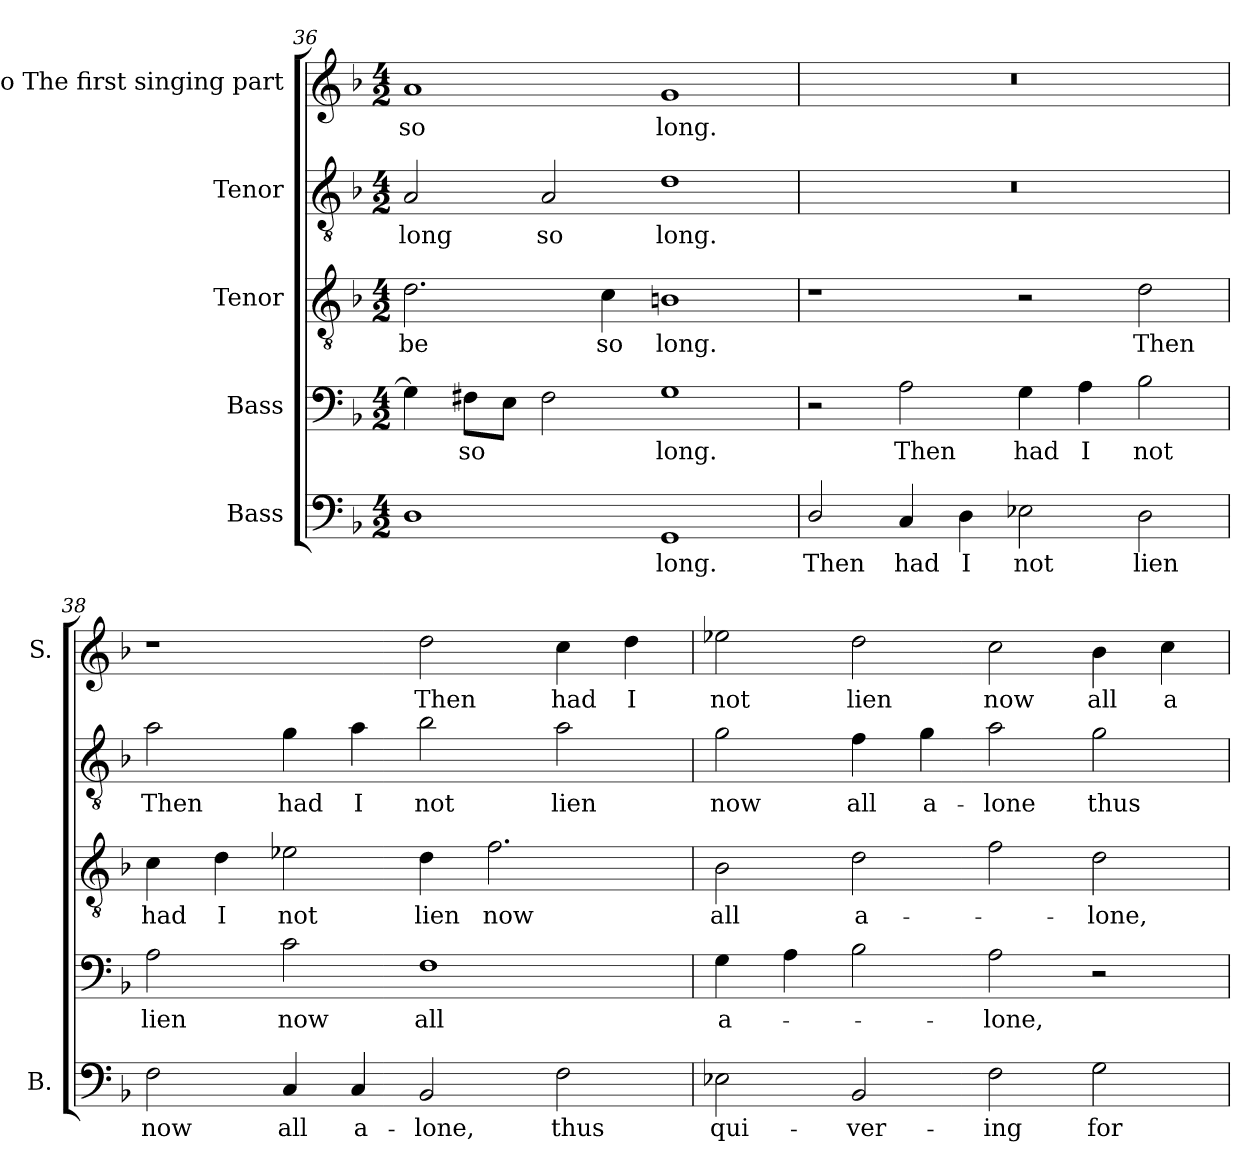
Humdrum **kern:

**kern	**text	**kern	**text	**kern	**text	**kern	**text	**kern	**text
*part5	*part5	*part4	*part4	*part3	*part3	*part2	*part2	*part1	*part1
*staff5	*staff5	*staff4	*staff4	*staff3	*staff3	*staff2	*staff2	*staff1	*staff1
*I"Bass	*	*I"Bass	*	*I"Tenor	*	*I"Tenor	*	*I"Alto The first singing part	*
*I'B.	*	*	*	*	*	*	*	*I'S.	*
!!LO:LB:g=z
*clefF4	*	*clefF4	*	*clefGv2	*	*clefGv2	*	*clefG2	*
*	*	*ITrd7c12	*	*ITrd7c12	*	*ITrd7c12	*	*	*
*k[b-]	*	*k[b-]	*	*k[b-]	*	*k[b-]	*	*k[b-]	*
*F:	*	*F:	*	*F:	*	*F:	*	*F:	*
*M4/2	*	*M4/2	*	*M4/2	*	*M4/2	*	*M4/2	*
=36	=36	=36	=36	=36	=36	=36	=36	=36	=36
!	!	!	!	!	!LO:LY:b:color=#000000	!	!	!	!
!	!	!	!	!	!	!	!LO:LY:b:color=#000000	!	!
!	!	!	!	!	!	!	!	!	!LO:LY:b:color=#000000
1Di	.	4GGi\]	.	2.Di\	be	2AAi/	long	1ai	so
!	!	!	!LO:LY:b:color=#000000	!	!	!	!	!	!
.	.	8FF#Xi\L	so	.	.	.	.	.	.
.	.	8EEi\J	.	.	.	.	.	.	.
!	!	!	!	!	!	!	!LO:LY:b:color=#000000	!	!
.	.	2FF#i\	.	.	.	2AAi/	so	.	.
!	!	!	!	!	!LO:LY:b:color=#000000	!	!	!	!
.	.	.	.	4Ci\	so	.	.	.	.
!	!LO:LY:b:color=#000000	!	!	!	!	!	!	!	!
!	!	!	!LO:LY:b:color=#000000	!	!	!	!	!	!
!	!	!	!	!	!LO:LY:b:color=#000000	!	!	!	!
!	!	!	!	!	!	!	!LO:LY:b:color=#000000	!	!
!	!	!	!	!	!	!	!	!	!LO:LY:b:color=#000000
1GGi	long.	1GGi	long.	1BBni	long.	1Di	long.	1gi	long.
=37	=37	=37	=37	=37	=37	=37	=37	=37	=37
!	!LO:LY:b:color=#000000	!	!	!	!	!LO:N:vis=1	!	!LO:N:vis=1	!
2Di/	Then	2r	.	1r	.	0r	.	0r	.
!	!LO:LY:b:color=#000000	!	!	!	!	!	!	!	!
!	!	!	!LO:LY:b:color=#000000	!	!	!	!	!	!
4Ci/	had	2AAi\	Then	.	.	.	.	.	.
!	!LO:LY:b:color=#000000	!	!	!	!	!	!	!	!
4Di\	I	.	.	.	.	.	.	.	.
!	!LO:LY:b:color=#000000	!	!	!	!	!	!	!	!
!	!	!	!LO:LY:b:color=#000000	!	!	!	!	!	!
2E-Xi\	not	4GGi\	had	2r	.	.	.	.	.
!	!	!	!LO:LY:b:color=#000000	!	!	!	!	!	!
.	.	4AAi\	I	.	.	.	.	.	.
!	!LO:LY:b:color=#000000	!	!	!	!	!	!	!	!
!	!	!	!LO:LY:b:color=#000000	!	!	!	!	!	!
!	!	!	!	!	!LO:LY:b:color=#000000	!	!	!	!
2Di\	lien	2BB-i\	not	2Di\	Then	.	.	.	.
=38	=38	=38	=38	=38	=38	=38	=38	=38	=38
!	!LO:LY:b:color=#000000	!	!	!	!	!	!	!	!
!	!	!	!LO:LY:b:color=#000000	!	!	!	!	!	!
!	!	!	!	!	!LO:LY:b:color=#000000	!	!	!	!
!	!	!	!	!	!	!	!LO:LY:b:color=#000000	!	!
2Fi\	now	2AAi\	lien	4Ci\	had	2Ai\	Then	1r	.
!	!	!	!	!	!LO:LY:b:color=#000000	!	!	!	!
.	.	.	.	4Di\	I	.	.	.	.
!	!LO:LY:b:color=#000000	!	!	!	!	!	!	!	!
!	!	!	!LO:LY:b:color=#000000	!	!	!	!	!	!
!	!	!	!	!	!LO:LY:b:color=#000000	!	!	!	!
!	!	!	!	!	!	!	!LO:LY:b:color=#000000	!	!
4Ci/	all	2Ci\	now	2E-Xi\	not	4Gi\	had	.	.
!	!LO:LY:b:color=#000000	!	!	!	!	!	!	!	!
!	!	!	!	!	!	!	!LO:LY:b:color=#000000	!	!
4Ci/	a-	.	.	.	.	4Ai\	I	.	.
!	!LO:LY:b:color=#000000	!	!	!	!	!	!	!	!
!	!	!	!LO:LY:b:color=#000000	!	!	!	!	!	!
!	!	!	!	!	!LO:LY:b:color=#000000	!	!	!	!
!	!	!	!	!	!	!	!LO:LY:b:color=#000000	!	!
!	!	!	!	!	!	!	!	!	!LO:LY:b:color=#000000
2BB-i/	-lone,	1FFi	all	4Di\	lien	2B-i\	not	2ddi\	Then
!	!	!	!	!	!LO:LY:b:color=#000000	!	!	!	!
.	.	.	.	2.Fi\	now	.	.	.	.
!	!LO:LY:b:color=#000000	!	!	!	!	!	!	!	!
!	!	!	!	!	!	!	!LO:LY:b:color=#000000	!	!
!	!	!	!	!	!	!	!	!	!LO:LY:b:color=#000000
2Fi\	thus	.	.	.	.	2Ai\	lien	4cci\	had
!	!	!	!	!	!	!	!	!	!LO:LY:b:color=#000000
.	.	.	.	.	.	.	.	4ddi\	I
=39	=39	=39	=39	=39	=39	=39	=39	=39	=39
!	!LO:LY:b:color=#000000	!	!	!	!	!	!	!	!
!	!	!	!LO:LY:b:color=#000000	!	!	!	!	!	!
!	!	!	!	!	!LO:LY:b:color=#000000	!	!	!	!
!	!	!	!	!	!	!	!LO:LY:b:color=#000000	!	!
!	!	!	!	!	!	!	!	!	!LO:LY:b:color=#000000
2E-Xi\	qui-	4GGi\	a-	2BB-i\	all	2Gi\	now	2ee-Xi\	not
.	.	4AAi\	.	.	.	.	.	.	.
!	!LO:LY:b:color=#000000	!	!	!	!	!	!	!	!
!	!	!	!	!	!LO:LY:b:color=#000000	!	!	!	!
!	!	!	!	!	!	!	!LO:LY:b:color=#000000	!	!
!	!	!	!	!	!	!	!	!	!LO:LY:b:color=#000000
2BB-i/	-ver-	2BB-i\	.	2Di\	a-	4Fi\	all	2ddi\	lien
!	!	!	!	!	!	!	!LO:LY:b:color=#000000	!	!
.	.	.	.	.	.	4Gi\	a-	.	.
!	!LO:LY:b:color=#000000	!	!	!	!	!	!	!	!
!	!	!	!LO:LY:b:color=#000000	!	!	!	!	!	!
!	!	!	!	!	!	!	!LO:LY:b:color=#000000	!	!
!	!	!	!	!	!	!	!	!	!LO:LY:b:color=#000000
2Fi\	-ing	2AAi\	-lone,	2Fi\	.	2Ai\	-lone	2cci\	now
!	!LO:LY:b:color=#000000	!	!	!	!	!	!	!	!
!	!	!	!	!	!LO:LY:b:color=#000000	!	!	!	!
!	!	!	!	!	!	!	!LO:LY:b:color=#000000	!	!
!	!	!	!	!	!	!	!	!	!LO:LY:b:color=#000000
2Gi\	for	2r	.	2Di\	-lone,	2Gi\	thus	4b-i\	all
!	!	!	!	!	!	!	!	!	!LO:LY:b:color=#000000
.	.	.	.	.	.	.	.	4cci\	a-
=	=	=	=	=	=	=	=	=	=
*-	*-	*-	*-	*-	*-	*-	*-	*-	*-
